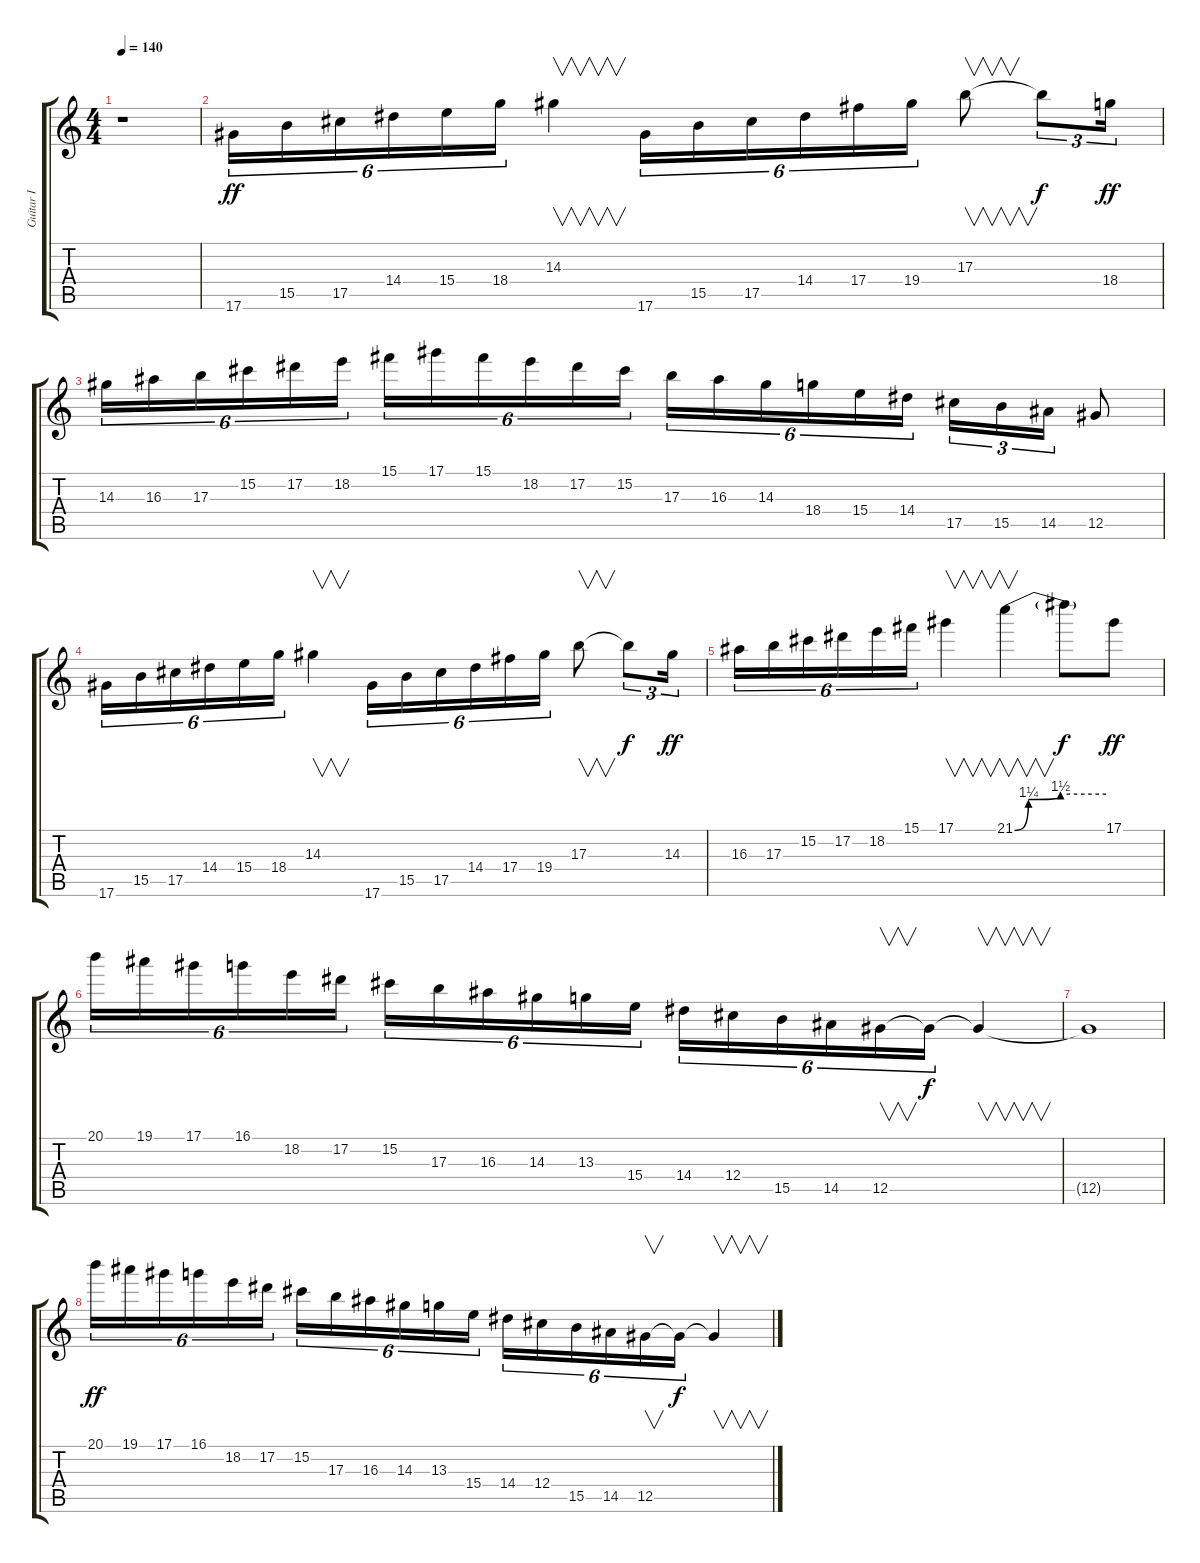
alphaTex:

\track ("Guitar I" "Guitar I") {instrument distortionguitar}
\staff {score tabs}
\tuning (Eb4 Bb3 Gb3 Db3 Ab2 Eb2) {hide}
\ts (4 4)
\tempo 140
\clef g2
\ks c
r.1{dy ff instrument distortionguitar} |
17.6.16{tu (6 4)} 15.5.16{tu (6 4)} 17.5.16{tu (6 4)} 14.4.16{tu (6 4)} 15.4.16{tu (6 4)} 18.4.16{tu (6 4)} 14.3.4{v} 17.6.16{tu (6 4)} 15.5.16{tu (6 4)} 17.5.16{tu (6 4)} 14.4.16{tu (6 4)} 17.4.16{tu (6 4)} 19.4.16{tu (6 4)} 17.3.8{v} 17.3{t}.8{tu (3 2) dy f} 18.4.16{tu (3 2) dy ff} |
14.3.16{tu (6 4)} 16.3.16{tu (6 4)} 17.3.16{tu (6 4)} 15.2.16{tu (6 4)} 17.2.16{tu (6 4)} 18.2.16{tu (6 4)} 15.1.16{tu (6 4)} 17.1.16{tu (6 4)} 15.1.16{tu (6 4)} 18.2.16{tu (6 4)} 17.2.16{tu (6 4)} 15.2.16{tu (6 4)} 17.3.16{tu (6 4)} 16.3.16{tu (6 4)} 14.3.16{tu (6 4)} 18.4.16{tu (6 4)} 15.4.16{tu (6 4)} 14.4.16{tu (6 4)} 17.5.16{tu (3 2)} 15.5.16{tu (3 2)} 14.5.16{tu (3 2)} 12.5.8 |
17.6.16{tu (6 4)} 15.5.16{tu (6 4)} 17.5.16{tu (6 4)} 14.4.16{tu (6 4)} 15.4.16{tu (6 4)} 18.4.16{tu (6 4)} 14.3.4{v} 17.6.16{tu (6 4)} 15.5.16{tu (6 4)} 17.5.16{tu (6 4)} 14.4.16{tu (6 4)} 17.4.16{tu (6 4)} 19.4.16{tu (6 4)} 17.3.8{v} 17.3{t}.8{tu (3 2) dy f} 14.3.16{tu (3 2) dy ff} |
16.3.16{tu (6 4)} 17.3.16{tu (6 4)} 15.2.16{tu (6 4)} 17.2.16{tu (6 4)} 18.2.16{tu (6 4)} 15.1.16{tu (6 4)} 17.1.4{v} 21.1{be (custom 0 0 9 5 30 6 60 6)}.4{v} 21.1{t}.8{dy f} 17.1.8{dy ff} |
20.1.16{tu (6 4)} 19.1.16{tu (6 4)} 17.1.16{tu (6 4)} 16.1.16{tu (6 4)} 18.2.16{tu (6 4)} 17.2.16{tu (6 4)} 15.2.16{tu (6 4)} 17.3.16{tu (6 4)} 16.3.16{tu (6 4)} 14.3.16{tu (6 4)} 13.3.16{tu (6 4)} 15.4.16{tu (6 4)} 14.4.16{tu (6 4)} 12.4.16{tu (6 4)} 15.5.16{tu (6 4)} 14.5.16{tu (6 4)} 12.5.16{v tu (6 4)} 12.5{t}.16{tu (6 4) dy f} 12.5{t}.4{v} |
12.5{t}.1 |
20.1.16{tu (6 4) dy ff} 19.1.16{tu (6 4)} 17.1.16{tu (6 4)} 16.1.16{tu (6 4)} 18.2.16{tu (6 4)} 17.2.16{tu (6 4)} 15.2.16{tu (6 4)} 17.3.16{tu (6 4)} 16.3.16{tu (6 4)} 14.3.16{tu (6 4)} 13.3.16{tu (6 4)} 15.4.16{tu (6 4)} 14.4.16{tu (6 4)} 12.4.16{tu (6 4)} 15.5.16{tu (6 4)} 14.5.16{tu (6 4)} 12.5.16{v tu (6 4)} 12.5{t}.16{tu (6 4) dy f} 12.5{t}.4{v}
